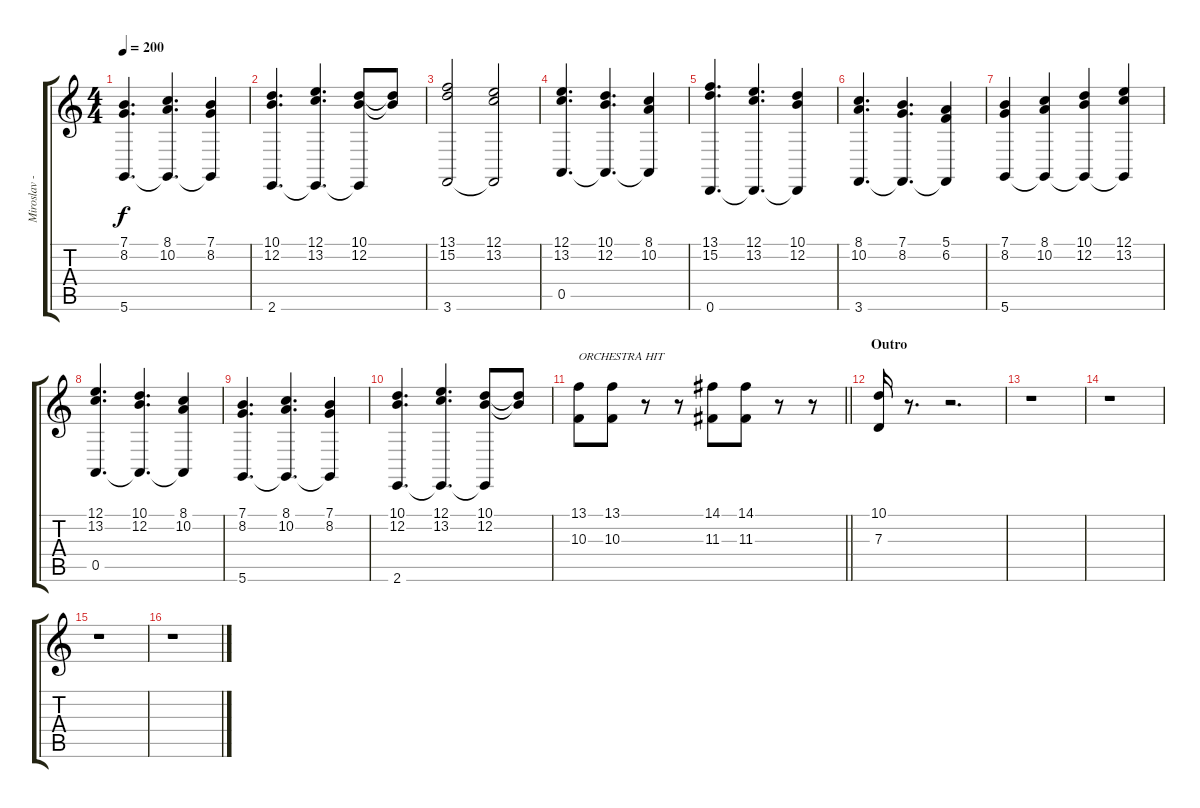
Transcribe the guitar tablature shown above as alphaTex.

\track ("Miroslav - Keyboard " "Miroslav -") {instrument stringensemble1}
\staff {score tabs}
\tuning (E4 B3 G3 D3 A2 D2) {hide}
\ts (4 4)
\tempo 200
\clef g2
\ks c
(7.1 8.2 5.6).4{d dy f} (8.1 10.2 5.6{t}).4{d} (7.1 8.2 5.6{t}).4 |
(10.1 12.2 2.6).4{d} (12.1 13.2 2.6{t}).4{d} (10.1 12.2 2.6{t}).8 (10.1{t} 12.2{t}).8 |
(13.1 15.2 3.6).2 (12.1 13.2 3.6{t}).2 |
(12.1 13.2 0.5).4{d} (10.1 12.2 0.5{t}).4{d} (8.1 10.2 0.5{t}).4 |
(13.1 15.2 0.6).4{d} (12.1 13.2 0.6{t}).4{d} (10.1 12.2 0.6{t}).4 |
(8.1 10.2 3.6).4{d} (7.1 8.2 3.6{t}).4{d} (5.1 6.2 3.6{t}).4 |
(7.1 8.2 5.6).4 (8.1 10.2 5.6{t}).4 (10.1 12.2 5.6{t}).4 (12.1 13.2 5.6{t}).4 |
(12.1 13.2 0.5).4{d} (10.1 12.2 0.5{t}).4{d} (8.1 10.2 0.5{t}).4 |
(7.1 8.2 5.6).4{d} (8.1 10.2 5.6{t}).4{d} (7.1 8.2 5.6{t}).4 |
(10.1 12.2 2.6).4{d} (12.1 13.2 2.6{t}).4{d} (10.1 12.2 2.6{t}).8 (10.1{t} 12.2{t}).8 |
\barLineRight lightlight
(13.1 10.3).8{txt "ORCHESTRA HIT" instrument orchestrahit} (13.1 10.3).8 r.8 r.8 (14.1 11.3).8 (14.1 11.3).8 r.8 r.8 |
\section ("" "Outro")
(10.1 7.3).16{instrument orchestrahit} r.8{d} r.2{d} |
r.1 |
r.1 |
r.1 |
r.1
